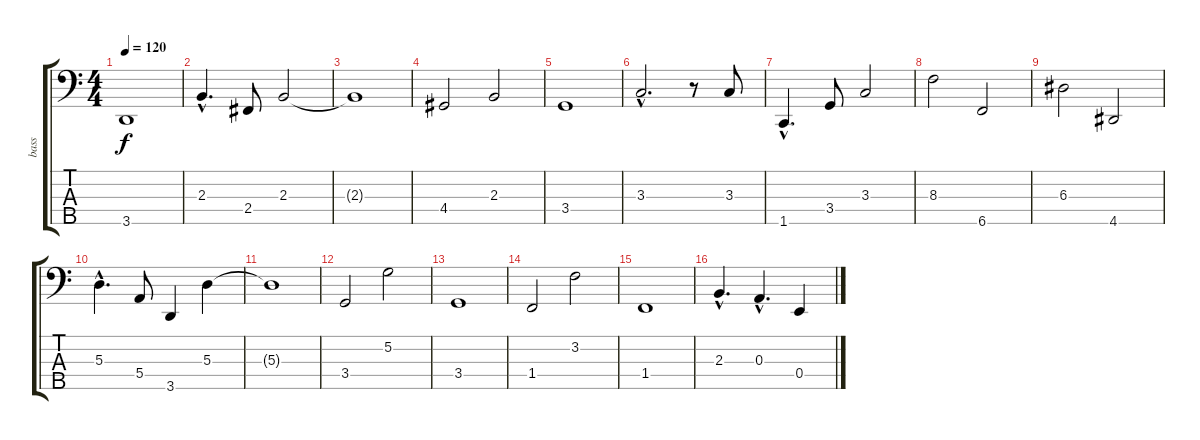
\track ("bass" "bass") {instrument electricbassfinger}
\staff {score tabs}
\tuning (G2 D2 A1 E1 B0) {hide}
\ts (4 4)
\tempo 120
\clef f4
\ks c
3.5{t}.1{dy f} |
2.3{hac}.4{d} 2.4.8 2.3.2 |
2.3{t}.1 |
4.4.2 2.3.2 |
3.4.1 |
3.3{hac}.2{d} r.8 3.3.8 |
1.5{hac}.4{d} 3.4.8 3.3.2 |
8.3.2 6.5.2 |
6.3.2 4.5.2 |
5.3{hac}.4{d} 5.4.8 3.5.4 5.3.4 |
5.3{t}.1 |
3.4.2 5.2.2 |
3.4.1 |
1.4.2 3.2.2 |
1.4.1 |
2.3{hac}.4{d} 0.3{hac}.4{d} 0.4.4
